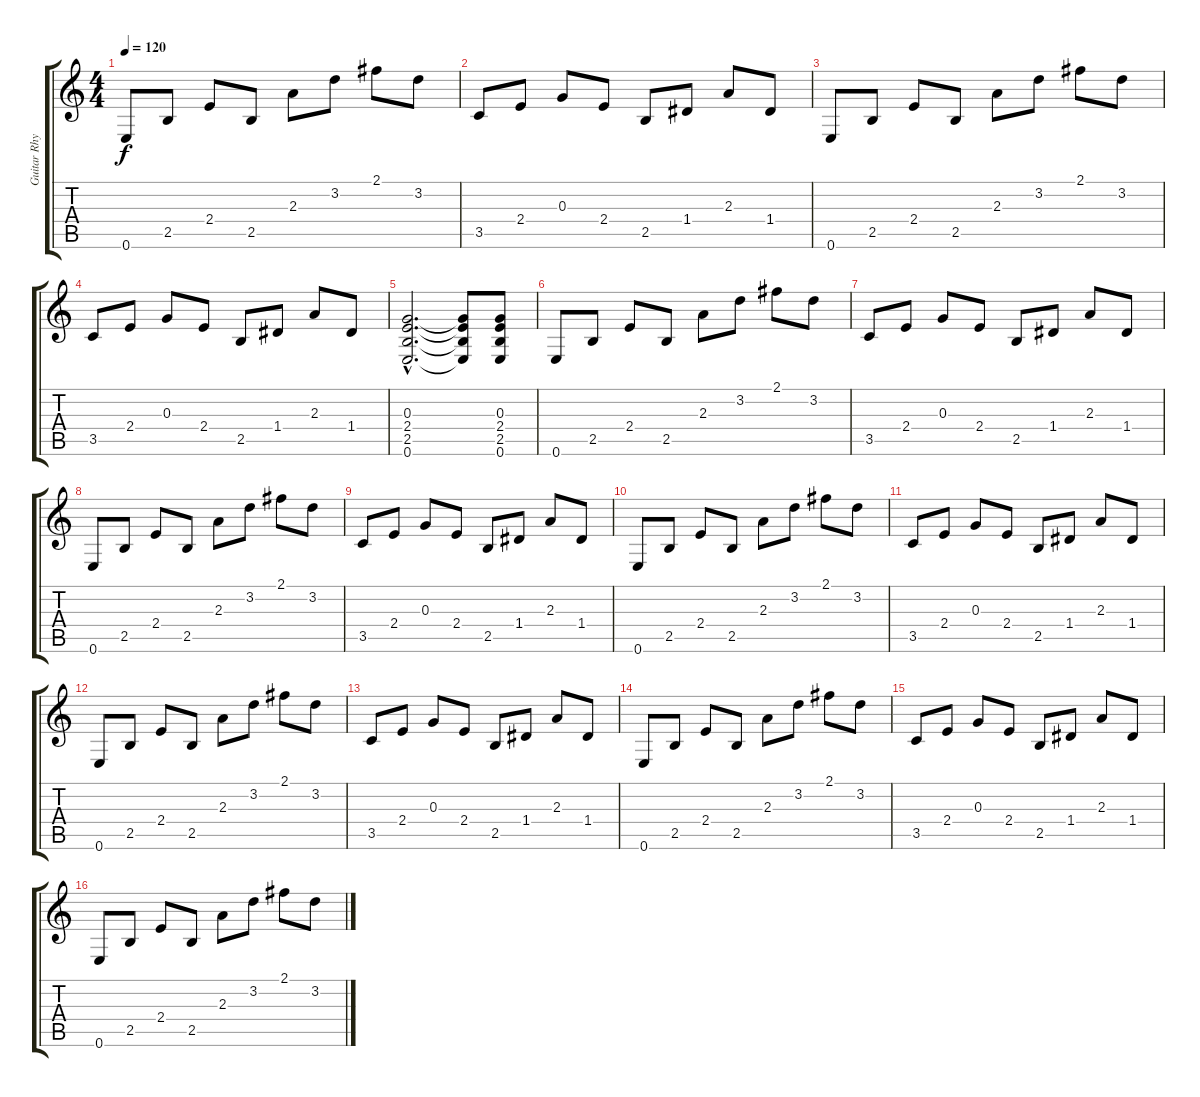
\track ("Guitar Rhythm 3" "Guitar Rhy") {instrument acousticguitarnylon}
\staff {score tabs}
\tuning (E4 B3 G3 D3 A2 E2) {hide}
\ts (4 4)
\tempo 120
\clef g2
\ks c
0.6.8{dy f} 2.5.8 2.4.8 2.5.8 2.3.8 3.2.8 2.1.8 3.2.8 |
3.5.8 2.4.8 0.3.8 2.4.8 2.5.8 1.4.8 2.3.8 1.4.8 |
0.6.8 2.5.8 2.4.8 2.5.8 2.3.8 3.2.8 2.1.8 3.2.8 |
3.5.8 2.4.8 0.3.8 2.4.8 2.5.8 1.4.8 2.3.8 1.4.8 |
(0.3{hac} 2.4{hac} 2.5{hac} 0.6{hac}).2{d} (0.3{t} 2.4{t} 2.5{t} 0.6{t}).8 (0.3 2.4 2.5 0.6).8 |
0.6.8 2.5.8 2.4.8 2.5.8 2.3.8 3.2.8 2.1.8 3.2.8 |
3.5.8 2.4.8 0.3.8 2.4.8 2.5.8 1.4.8 2.3.8 1.4.8 |
0.6.8 2.5.8 2.4.8 2.5.8 2.3.8 3.2.8 2.1.8 3.2.8 |
3.5.8 2.4.8 0.3.8 2.4.8 2.5.8 1.4.8 2.3.8 1.4.8 |
0.6.8 2.5.8 2.4.8 2.5.8 2.3.8 3.2.8 2.1.8 3.2.8 |
3.5.8 2.4.8 0.3.8 2.4.8 2.5.8 1.4.8 2.3.8 1.4.8 |
0.6.8 2.5.8 2.4.8 2.5.8 2.3.8 3.2.8 2.1.8 3.2.8 |
3.5.8 2.4.8 0.3.8 2.4.8 2.5.8 1.4.8 2.3.8 1.4.8 |
0.6.8 2.5.8 2.4.8 2.5.8 2.3.8 3.2.8 2.1.8 3.2.8 |
3.5.8 2.4.8 0.3.8 2.4.8 2.5.8 1.4.8 2.3.8 1.4.8 |
0.6.8 2.5.8 2.4.8 2.5.8 2.3.8 3.2.8 2.1.8 3.2.8
